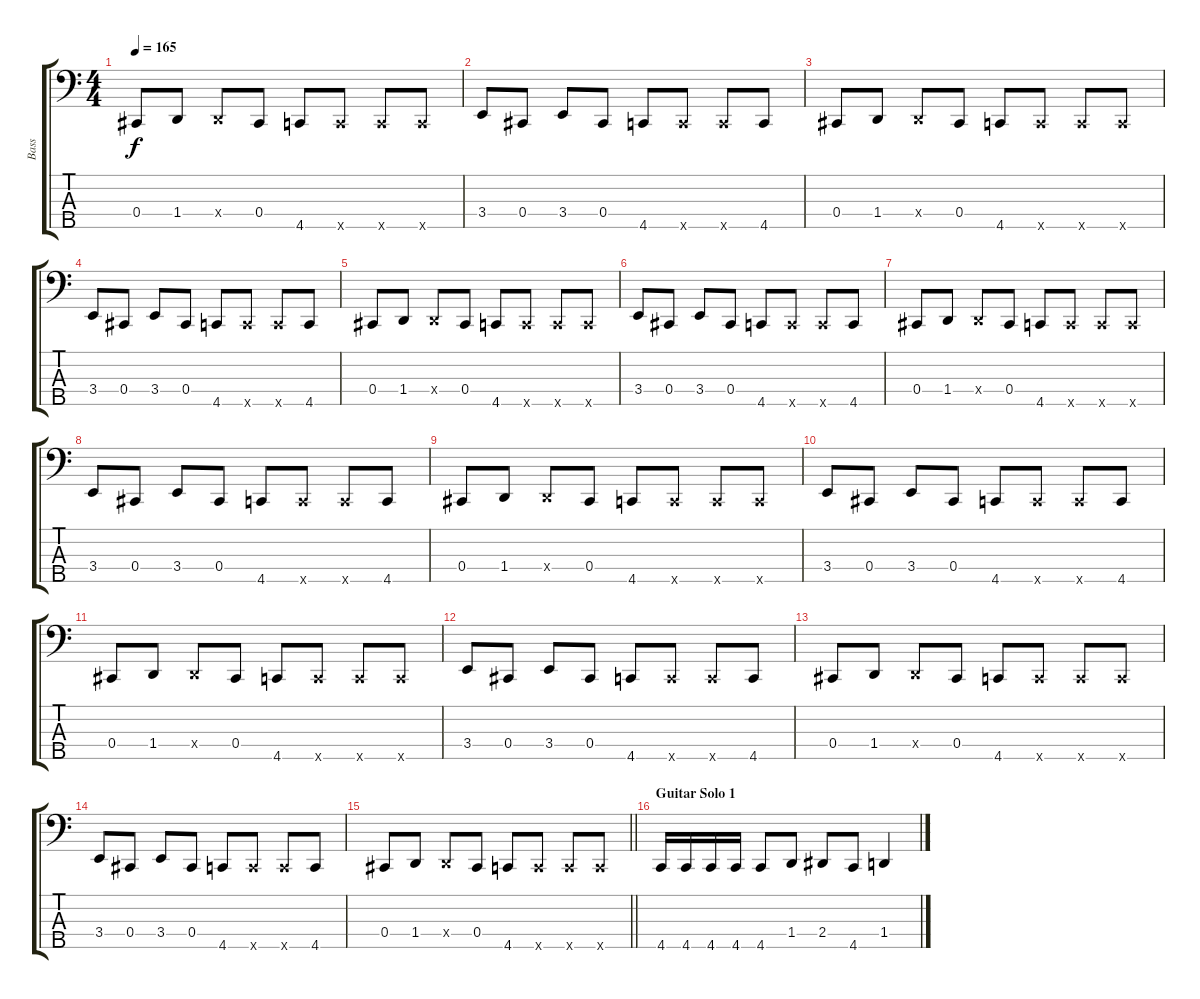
\track ("Bass" "Bass") {instrument slapbass2}
\staff {score tabs}
\tuning (E2 B1 Gb1 Db1 Ab0) {hide}
\ts (4 4)
\tempo 165
\clef f4
\ks c
0.4.8{dy f} 1.4.8 1.4{x}.8 0.4.8 4.5.8 4.5{x}.8 4.5{x}.8 4.5{x}.8 |
3.4.8 0.4.8 3.4.8 0.4.8 4.5.8 4.5{x}.8 4.5{x}.8 4.5.8 |
0.4.8 1.4.8 1.4{x}.8 0.4.8 4.5.8 4.5{x}.8 4.5{x}.8 4.5{x}.8 |
3.4.8 0.4.8 3.4.8 0.4.8 4.5.8 4.5{x}.8 4.5{x}.8 4.5.8 |
0.4.8 1.4.8 1.4{x}.8 0.4.8 4.5.8 4.5{x}.8 4.5{x}.8 4.5{x}.8 |
3.4.8 0.4.8 3.4.8 0.4.8 4.5.8 4.5{x}.8 4.5{x}.8 4.5.8 |
0.4.8 1.4.8 1.4{x}.8 0.4.8 4.5.8 4.5{x}.8 4.5{x}.8 4.5{x}.8 |
3.4.8 0.4.8 3.4.8 0.4.8 4.5.8 4.5{x}.8 4.5{x}.8 4.5.8 |
0.4.8 1.4.8 1.4{x}.8 0.4.8 4.5.8 4.5{x}.8 4.5{x}.8 4.5{x}.8 |
3.4.8 0.4.8 3.4.8 0.4.8 4.5.8 4.5{x}.8 4.5{x}.8 4.5.8 |
0.4.8 1.4.8 1.4{x}.8 0.4.8 4.5.8 4.5{x}.8 4.5{x}.8 4.5{x}.8 |
3.4.8 0.4.8 3.4.8 0.4.8 4.5.8 4.5{x}.8 4.5{x}.8 4.5.8 |
0.4.8 1.4.8 1.4{x}.8 0.4.8 4.5.8 4.5{x}.8 4.5{x}.8 4.5{x}.8 |
3.4.8 0.4.8 3.4.8 0.4.8 4.5.8 4.5{x}.8 4.5{x}.8 4.5.8 |
\barLineRight lightlight
0.4.8 1.4.8 1.4{x}.8 0.4.8 4.5.8 4.5{x}.8 4.5{x}.8 4.5{x}.8 |
\section ("" "Guitar Solo 1")
4.5.16 4.5.16 4.5.16 4.5.16 4.5.8 1.4.8 2.4.8 4.5.8 1.4.4
